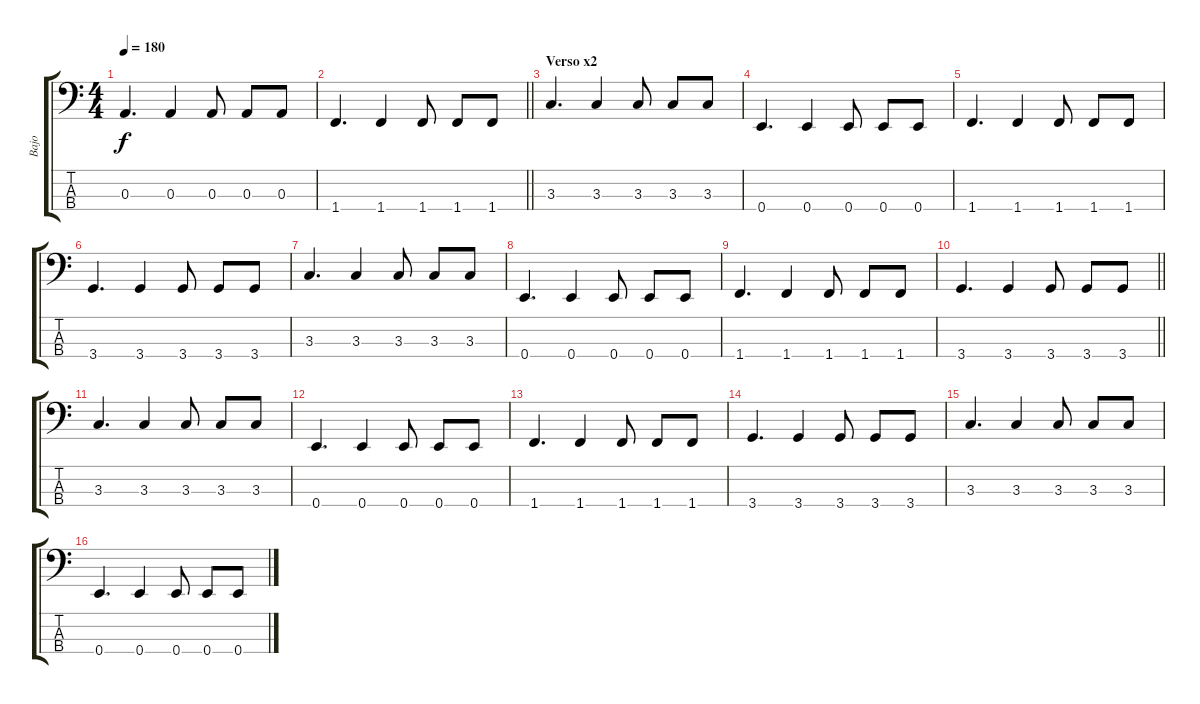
\track ("Bajo" "Bajo") {instrument electricbassfinger}
\staff {score tabs}
\tuning (G2 D2 A1 E1) {hide}
\ts (4 4)
\tempo 180
\clef f4
\ks c
0.3.4{d dy f} 0.3.4 0.3.8 0.3.8 0.3.8 |
\barLineRight lightlight
1.4.4{d} 1.4.4 1.4.8 1.4.8 1.4.8 |
\section ("" "Verso x2")
3.3.4{d} 3.3.4 3.3.8 3.3.8 3.3.8 |
0.4.4{d} 0.4.4 0.4.8 0.4.8 0.4.8 |
1.4.4{d} 1.4.4 1.4.8 1.4.8 1.4.8 |
3.4.4{d} 3.4.4 3.4.8 3.4.8 3.4.8 |
3.3.4{d} 3.3.4 3.3.8 3.3.8 3.3.8 |
0.4.4{d} 0.4.4 0.4.8 0.4.8 0.4.8 |
1.4.4{d} 1.4.4 1.4.8 1.4.8 1.4.8 |
\barLineRight lightlight
3.4.4{d} 3.4.4 3.4.8 3.4.8 3.4.8 |
\section ("" "")
3.3.4{d} 3.3.4 3.3.8 3.3.8 3.3.8 |
0.4.4{d} 0.4.4 0.4.8 0.4.8 0.4.8 |
1.4.4{d} 1.4.4 1.4.8 1.4.8 1.4.8 |
3.4.4{d} 3.4.4 3.4.8 3.4.8 3.4.8 |
3.3.4{d} 3.3.4 3.3.8 3.3.8 3.3.8 |
0.4.4{d} 0.4.4 0.4.8 0.4.8 0.4.8
